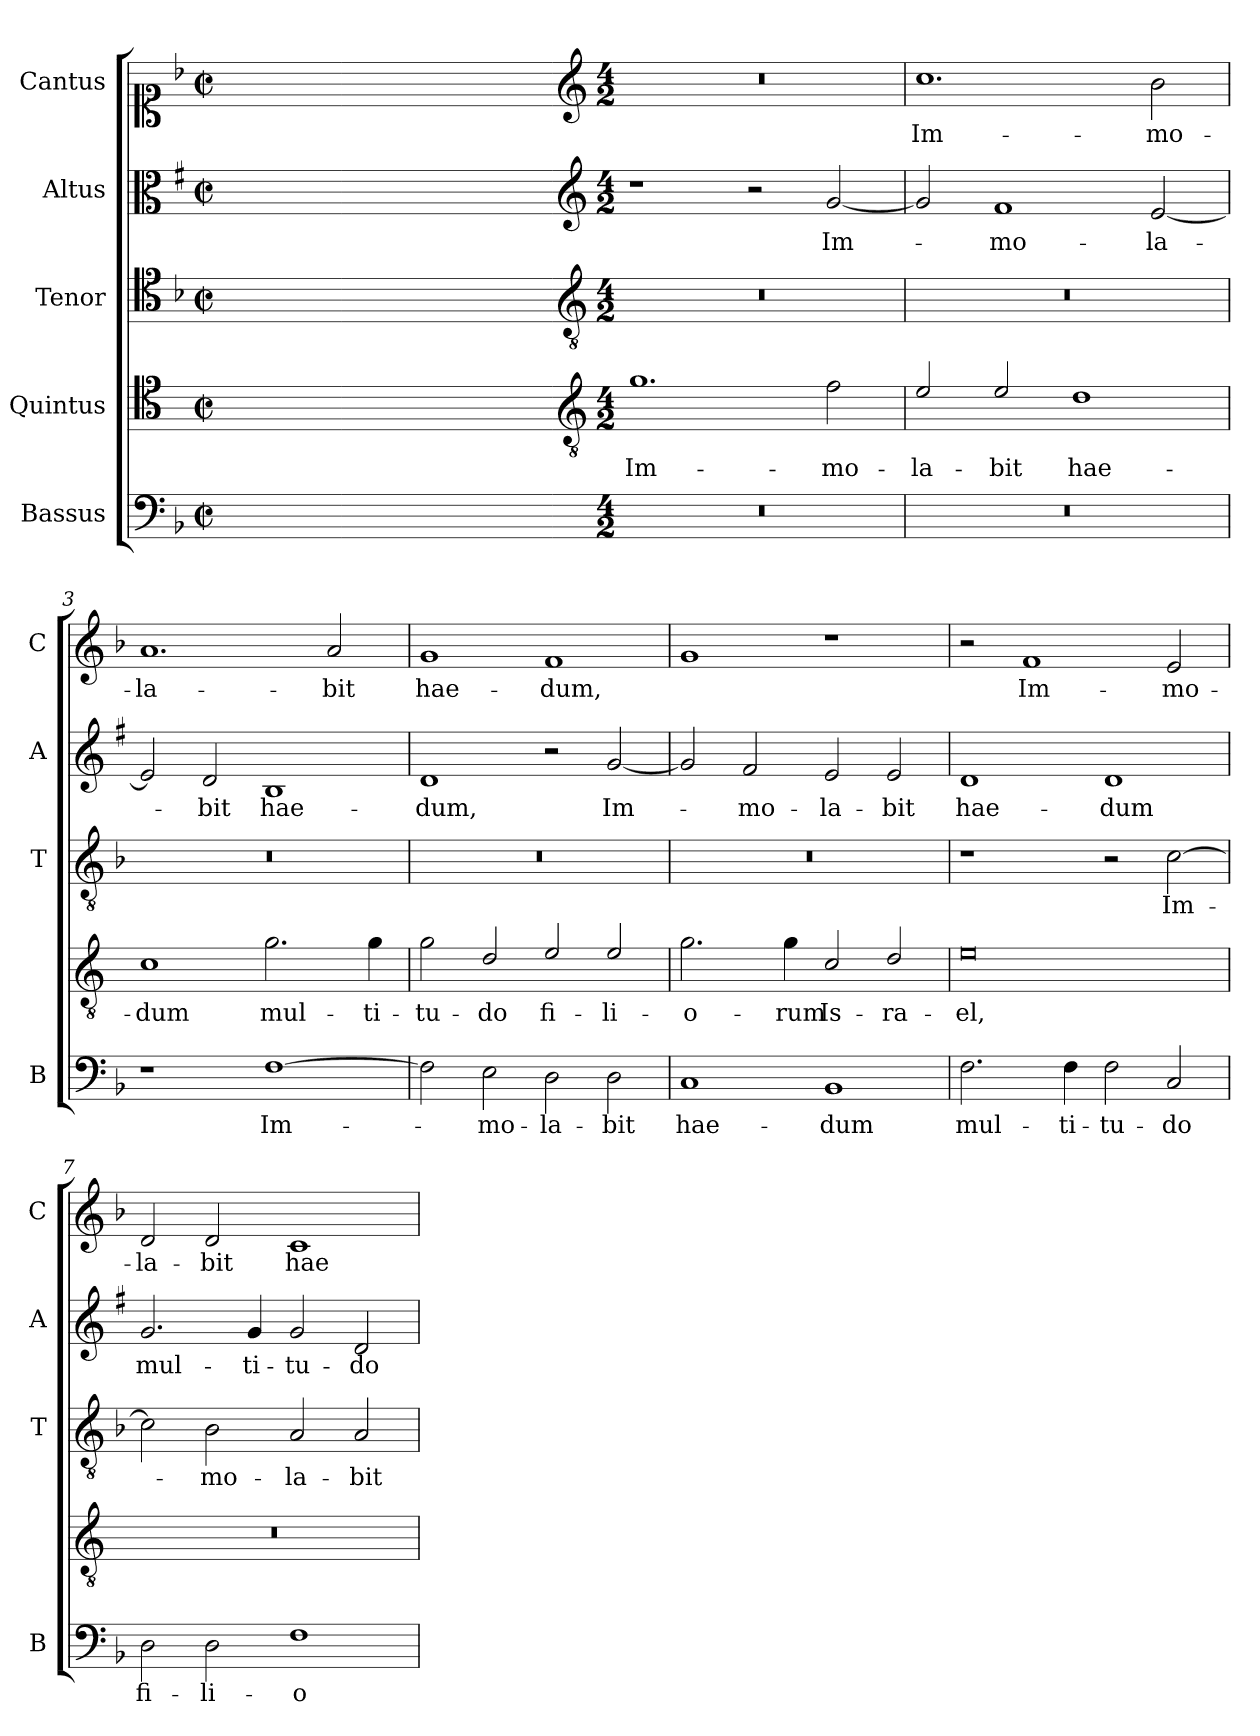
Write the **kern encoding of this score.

**kern	**text	**kern	**text	**kern	**text	**kern	**text	**kern	**text
*part5	*part5	*part4	*part4	*part3	*part3	*part2	*part2	*part1	*part1
*staff5	*staff5	*staff4	*staff4	*staff3	*staff3	*staff2	*staff2	*staff1	*staff1
*I"Bassus	*	*I"Quintus	*	*I"Tenor	*	*I"Altus	*	*I"Cantus	*
*I'B	*	*	*	*I'T	*	*I'A	*	*I'C	*
*clefF4	*	*clefC4	*	*clefC4	*	*clefC3	*	*clefC1	*
*	*	*ITrd4c7	*	*	*	*ITrd1c2	*	*	*
*k[b-]	*	*k[b-]	*	*k[b-]	*	*k[b-]	*	*k[b-]	*
*F:	*	*F:	*	*F:	*	*F:	*	*F:	*
*M2/2	*	*M2/2	*	*M2/2	*	*M2/2	*	*M2/2	*
*met(c|)	*	*met(c|)	*	*met(c|)	*	*met(c|)	*	*met(c|)	*
=	=	=	=	=	=	=	=	=	=
1ryy	.	1ryy	.	1ryy	.	1ryy	.	1ryy	.
=1X-	=1X-	=1X-	=1X-	=1X-	=1X-	=1X-	=1X-	=1X-	=1X-
4ryy	.	4ryy	.	4ryy	.	4ryy	.	4ryy	.
4ryy	.	4ryy	.	4ryy	.	4ryy	.	4ryy	.
4ryy	.	4ryy	.	4ryy	.	4ryy	.	4ryy	.
4ryy	.	4ryy	.	4ryy	.	4ryy	.	4ryy	.
=1-	=1-	=1-	=1-	=1-	=1-	=1-	=1-	=1-	=1-
*	*	*clefGv2	*	*clefGv2	*	*clefG2	*	*clefG2	*
*M4/2	*	*M4/2	*	*M4/2	*	*M4/2	*	*M4/2	*
!	!	!	!LO:LY:b	!	!	!	!	!	!
0r	.	1.c	Im-	0r	.	1r	.	0r	.
.	.	.	.	.	.	2r	.	.	.
!	!	!	!LO:LY:b	!	!	!	!LO:LY:b	!	!
.	.	2B-\	-mo-	.	.	[2f/	Im-	.	.
=2	=2	=2	=2	=2	=2	=2	=2	=2	=2
!	!	!	!LO:LY:b	!	!	!	!	!	!LO:LY:b
0r	.	2A/	-la-	0r	.	2f/]	.	1.cc	Im-
!	!	!	!LO:LY:b	!	!	!	!LO:LY:b	!	!
.	.	2A/	-bit	.	.	1e	-mo-	.	.
!	!	!	!LO:LY:b	!	!	!	!	!	!
.	.	1G	hae-	.	.	.	.	.	.
!	!	!	!	!	!	!	!LO:LY:b	!	!LO:LY:b
.	.	.	.	.	.	[2d/	-la-	2b-\	-mo-
=3	=3	=3	=3	=3	=3	=3	=3	=3	=3
!	!	!	!LO:LY:b	!	!	!	!	!	!LO:LY:b
1r	.	1F	-dum	0r	.	2d/]	.	1.a	-la-
!	!	!	!	!	!	!	!LO:LY:b	!	!
.	.	.	.	.	.	2c/	-bit	.	.
!	!LO:LY:b	!	!LO:LY:b	!	!	!	!LO:LY:b	!	!
[1F	Im-	2.c\	mul-	.	.	1A	hae-	.	.
!	!	!	!	!	!	!	!	!	!LO:LY:b
.	.	.	.	.	.	.	.	2a/	-bit
!	!	!	!LO:LY:b	!	!	!	!	!	!
.	.	4c\	-ti-	.	.	.	.	.	.
=4	=4	=4	=4	=4	=4	=4	=4	=4	=4
!	!	!	!LO:LY:b	!	!	!	!LO:LY:b	!	!LO:LY:b
2F\]	.	2c\	-tu-	0r	.	1c	-dum,	1g	hae-
!	!LO:LY:b	!	!LO:LY:b	!	!	!	!	!	!
2E\	-mo-	2G/	-do	.	.	.	.	.	.
!	!LO:LY:b	!	!LO:LY:b	!	!	!	!	!	!LO:LY:b
2D\	-la-	2A/	fi-	.	.	2r	.	1f	-dum,
!	!LO:LY:b	!	!LO:LY:b	!	!	!	!LO:LY:b	!	!
2D\	-bit	2A/	-li-	.	.	[2f/	Im-	.	.
=5	=5	=5	=5	=5	=5	=5	=5	=5	=5
!	!LO:LY:b	!	!LO:LY:b	!	!	!	!	!	!
1C	hae-	2.c\	-o-	0r	.	2f/]	.	1g	.
!	!	!	!	!	!	!	!LO:LY:b	!	!
.	.	.	.	.	.	2e/	-mo-	.	.
!	!	!	!LO:LY:b	!	!	!	!	!	!
.	.	4c\	-rum	.	.	.	.	.	.
!	!LO:LY:b	!	!LO:LY:b	!	!	!	!LO:LY:b	!	!
1BB-	-dum	2F/	Is-	.	.	2d/	-la-	1r	.
!	!	!	!LO:LY:b	!	!	!	!LO:LY:b	!	!
.	.	2G/	-ra-	.	.	2d/	-bit	.	.
=6	=6	=6	=6	=6	=6	=6	=6	=6	=6
!	!LO:LY:b	!	!LO:LY:b	!	!	!	!LO:LY:b	!	!
2.F\	mul-	0A	-el,	1r	.	1c	hae-	2r	.
!	!	!	!	!	!	!	!	!	!LO:LY:b
.	.	.	.	.	.	.	.	1f	Im-
!	!LO:LY:b	!	!	!	!	!	!	!	!
4F\	-ti-	.	.	.	.	.	.	.	.
!	!LO:LY:b	!	!	!	!	!	!LO:LY:b	!	!
2F\	-tu-	.	.	2r	.	1c	-dum	.	.
!	!LO:LY:b	!	!	!	!LO:LY:b	!	!	!	!LO:LY:b
2C/	-do	.	.	[2c\	Im-	.	.	2e/	-mo-
!!LO:LB:g=z
=7	=7	=7	=7	=7	=7	=7	=7	=7	=7
!	!LO:LY:b	!	!	!	!	!	!LO:LY:b	!	!LO:LY:b
2D\	fi-	0r	.	2c\]	.	2.f/	mul-	2d/	-la-
!	!LO:LY:b	!	!	!	!LO:LY:b	!	!	!	!LO:LY:b
2D\	-li-	.	.	2B-\	-mo-	.	.	2d/	-bit
!	!	!	!	!	!	!	!LO:LY:b	!	!
.	.	.	.	.	.	4f/	-ti-	.	.
!	!LO:LY:b	!	!	!	!LO:LY:b	!	!LO:LY:b	!	!LO:LY:b
1F	-o-	.	.	2A/	-la-	2f/	-tu-	1c	hae-
!	!	!	!	!	!LO:LY:b	!	!LO:LY:b	!	!
.	.	.	.	2A/	-bit	2c/	-do	.	.
=	=	=	=	=	=	=	=	=	=
*-	*-	*-	*-	*-	*-	*-	*-	*-	*-
